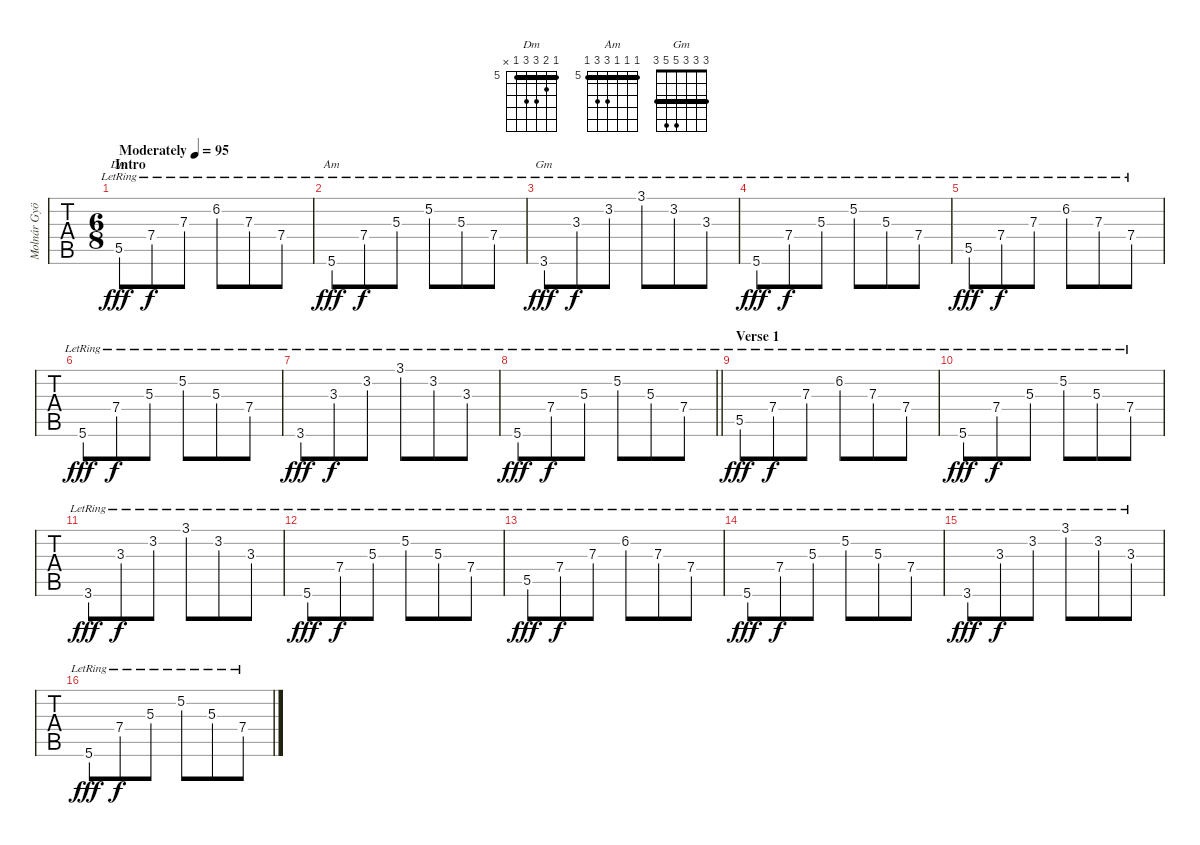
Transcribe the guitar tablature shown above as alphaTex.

\track ("Molnár György" "Molnár Gyö") {instrument electricguitarjazz}
\staff {tabs}
\tuning (E4 B3 G3 D3 A2 E2) {hide}
\chord ("Dm" 5 6 7 7 5 x) {firstfret 5 barre 5}
\chord ("Am" 5 5 5 7 7 5) {firstfret 5 barre 5}
\chord ("Gm" 3 3 3 5 5 3) {barre 3}
\ts (6 8)
\section ("" "Intro")
\tempo (95 "Moderately")
\clef g2
\ks dminor
5.5{hac lr}.8{ch "Dm" dy fff instrument electricguitarjazz} 7.4{lr}.8{dy f} 7.3{lr}.8 6.2{lr}.8 7.3{lr}.8 7.4{lr}.8 |
5.6{hac lr}.8{ch "Am" dy fff} 7.4{lr}.8{dy f} 5.3{lr}.8 5.2{lr}.8 5.3{lr}.8 7.4{lr}.8 |
3.6{hac lr}.8{ch "Gm" dy fff} 3.3{lr}.8{dy f} 3.2{lr}.8 3.1{lr}.8 3.2{lr}.8 3.3{lr}.8 |
5.6{hac lr}.8{dy fff} 7.4{lr}.8{dy f} 5.3{lr}.8 5.2{lr}.8 5.3{lr}.8 7.4{lr}.8 |
5.5{hac lr}.8{dy fff} 7.4{lr}.8{dy f} 7.3{lr}.8 6.2{lr}.8 7.3{lr}.8 7.4{lr}.8 |
5.6{hac lr}.8{dy fff} 7.4{lr}.8{dy f} 5.3{lr}.8 5.2{lr}.8 5.3{lr}.8 7.4{lr}.8 |
3.6{hac lr}.8{dy fff} 3.3{lr}.8{dy f} 3.2{lr}.8 3.1{lr}.8 3.2{lr}.8 3.3{lr}.8 |
\barLineRight lightlight
5.6{hac lr}.8{dy fff} 7.4{lr}.8{dy f} 5.3{lr}.8 5.2{lr}.8 5.3{lr}.8 7.4{lr}.8 |
\section ("" "Verse 1")
5.5{hac lr}.8{dy fff} 7.4{lr}.8{dy f} 7.3{lr}.8 6.2{lr}.8 7.3{lr}.8 7.4{lr}.8 |
5.6{hac lr}.8{dy fff} 7.4{lr}.8{dy f} 5.3{lr}.8 5.2{lr}.8 5.3{lr}.8 7.4{lr}.8 |
3.6{hac lr}.8{dy fff} 3.3{lr}.8{dy f} 3.2{lr}.8 3.1{lr}.8 3.2{lr}.8 3.3{lr}.8 |
5.6{hac lr}.8{dy fff} 7.4{lr}.8{dy f} 5.3{lr}.8 5.2{lr}.8 5.3{lr}.8 7.4{lr}.8 |
5.5{hac lr}.8{dy fff} 7.4{lr}.8{dy f} 7.3{lr}.8 6.2{lr}.8 7.3{lr}.8 7.4{lr}.8 |
5.6{hac lr}.8{dy fff} 7.4{lr}.8{dy f} 5.3{lr}.8 5.2{lr}.8 5.3{lr}.8 7.4{lr}.8 |
3.6{hac lr}.8{dy fff} 3.3{lr}.8{dy f} 3.2{lr}.8 3.1{lr}.8 3.2{lr}.8 3.3{lr}.8 |
5.6{hac lr}.8{dy fff} 7.4{lr}.8{dy f} 5.3{lr}.8 5.2{lr}.8 5.3{lr}.8 7.4{lr}.8
